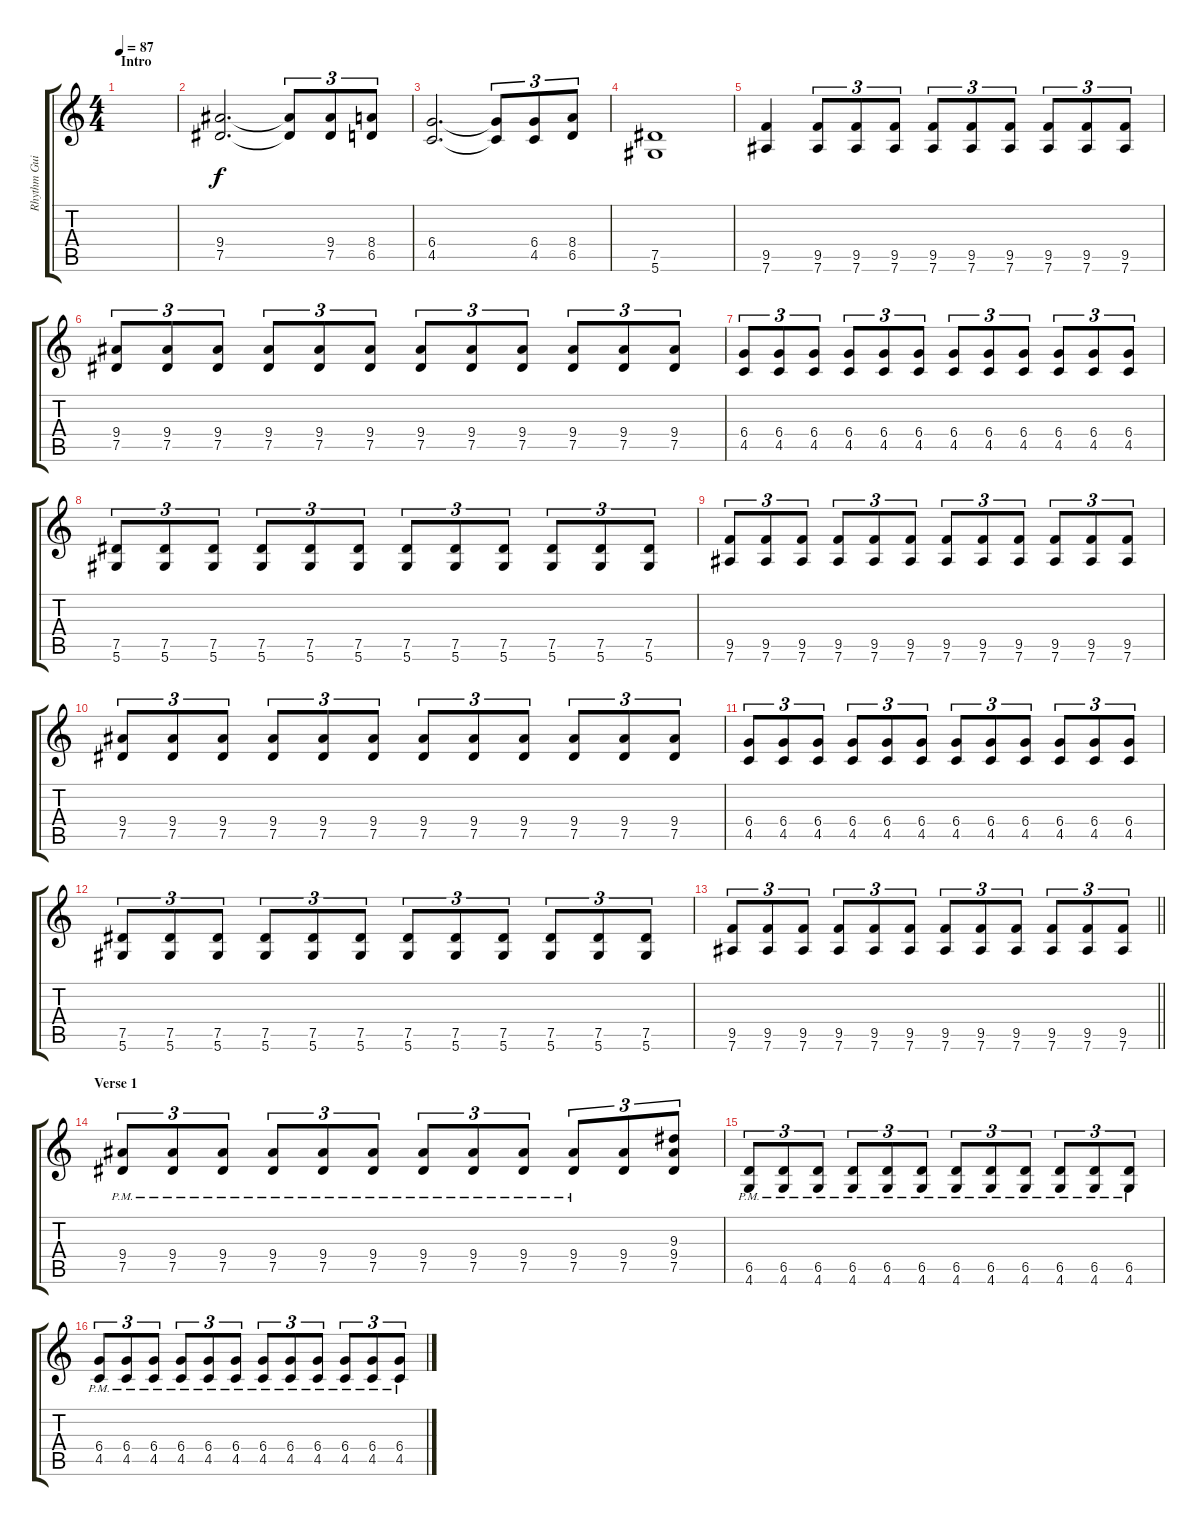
\track ("Rhythm Guitar" "Rhythm Gui") {instrument distortionguitar}
\staff {score tabs}
\tuning (Eb4 Bb3 Gb3 Db3 Ab2 Eb2) {hide}
\ts (4 4)
\section ("" "Intro")
\tempo 87
\clef g2
\ks c
|
(9.4 7.5).2{d} (9.4{t} 7.5{t}).8{tu (3 2)} (9.4 7.5).8{tu (3 2)} (8.4 6.5).8{tu (3 2)} |
(6.4 4.5).2{d} (6.4{t} 4.5{t}).8{tu (3 2)} (6.4 4.5).8{tu (3 2)} (8.4 6.5).8{tu (3 2)} |
(7.5 5.6).1 |
(9.5 7.6).4 (9.5 7.6).8{tu (3 2)} (9.5 7.6).8{tu (3 2)} (9.5 7.6).8{tu (3 2)} (9.5 7.6).8{tu (3 2)} (9.5 7.6).8{tu (3 2)} (9.5 7.6).8{tu (3 2)} (9.5 7.6).8{tu (3 2)} (9.5 7.6).8{tu (3 2)} (9.5 7.6).8{tu (3 2)} |
(9.4 7.5).8{tu (3 2)} (9.4 7.5).8{tu (3 2)} (9.4 7.5).8{tu (3 2)} (9.4 7.5).8{tu (3 2)} (9.4 7.5).8{tu (3 2)} (9.4 7.5).8{tu (3 2)} (9.4 7.5).8{tu (3 2)} (9.4 7.5).8{tu (3 2)} (9.4 7.5).8{tu (3 2)} (9.4 7.5).8{tu (3 2)} (9.4 7.5).8{tu (3 2)} (9.4 7.5).8{tu (3 2)} |
(6.4 4.5).8{tu (3 2)} (6.4 4.5).8{tu (3 2)} (6.4 4.5).8{tu (3 2)} (6.4 4.5).8{tu (3 2)} (6.4 4.5).8{tu (3 2)} (6.4 4.5).8{tu (3 2)} (6.4 4.5).8{tu (3 2)} (6.4 4.5).8{tu (3 2)} (6.4 4.5).8{tu (3 2)} (6.4 4.5).8{tu (3 2)} (6.4 4.5).8{tu (3 2)} (6.4 4.5).8{tu (3 2)} |
(7.5 5.6).8{tu (3 2)} (7.5 5.6).8{tu (3 2)} (7.5 5.6).8{tu (3 2)} (7.5 5.6).8{tu (3 2)} (7.5 5.6).8{tu (3 2)} (7.5 5.6).8{tu (3 2)} (7.5 5.6).8{tu (3 2)} (7.5 5.6).8{tu (3 2)} (7.5 5.6).8{tu (3 2)} (7.5 5.6).8{tu (3 2)} (7.5 5.6).8{tu (3 2)} (7.5 5.6).8{tu (3 2)} |
(9.5 7.6).8{tu (3 2)} (9.5 7.6).8{tu (3 2)} (9.5 7.6).8{tu (3 2)} (9.5 7.6).8{tu (3 2)} (9.5 7.6).8{tu (3 2)} (9.5 7.6).8{tu (3 2)} (9.5 7.6).8{tu (3 2)} (9.5 7.6).8{tu (3 2)} (9.5 7.6).8{tu (3 2)} (9.5 7.6).8{tu (3 2)} (9.5 7.6).8{tu (3 2)} (9.5 7.6).8{tu (3 2)} |
(9.4 7.5).8{tu (3 2)} (9.4 7.5).8{tu (3 2)} (9.4 7.5).8{tu (3 2)} (9.4 7.5).8{tu (3 2)} (9.4 7.5).8{tu (3 2)} (9.4 7.5).8{tu (3 2)} (9.4 7.5).8{tu (3 2)} (9.4 7.5).8{tu (3 2)} (9.4 7.5).8{tu (3 2)} (9.4 7.5).8{tu (3 2)} (9.4 7.5).8{tu (3 2)} (9.4 7.5).8{tu (3 2)} |
(6.4 4.5).8{tu (3 2)} (6.4 4.5).8{tu (3 2)} (6.4 4.5).8{tu (3 2)} (6.4 4.5).8{tu (3 2)} (6.4 4.5).8{tu (3 2)} (6.4 4.5).8{tu (3 2)} (6.4 4.5).8{tu (3 2)} (6.4 4.5).8{tu (3 2)} (6.4 4.5).8{tu (3 2)} (6.4 4.5).8{tu (3 2)} (6.4 4.5).8{tu (3 2)} (6.4 4.5).8{tu (3 2)} |
(7.5 5.6).8{tu (3 2)} (7.5 5.6).8{tu (3 2)} (7.5 5.6).8{tu (3 2)} (7.5 5.6).8{tu (3 2)} (7.5 5.6).8{tu (3 2)} (7.5 5.6).8{tu (3 2)} (7.5 5.6).8{tu (3 2)} (7.5 5.6).8{tu (3 2)} (7.5 5.6).8{tu (3 2)} (7.5 5.6).8{tu (3 2)} (7.5 5.6).8{tu (3 2)} (7.5 5.6).8{tu (3 2)} |
\barLineRight lightlight
(9.5 7.6).8{tu (3 2)} (9.5 7.6).8{tu (3 2)} (9.5 7.6).8{tu (3 2)} (9.5 7.6).8{tu (3 2)} (9.5 7.6).8{tu (3 2)} (9.5 7.6).8{tu (3 2)} (9.5 7.6).8{tu (3 2)} (9.5 7.6).8{tu (3 2)} (9.5 7.6).8{tu (3 2)} (9.5 7.6).8{tu (3 2)} (9.5 7.6).8{tu (3 2)} (9.5 7.6).8{tu (3 2)} |
\section ("" "Verse 1")
(9.4{pm} 7.5{pm}).8{tu (3 2)} (9.4{pm} 7.5{pm}).8{tu (3 2)} (9.4{pm} 7.5{pm}).8{tu (3 2)} (9.4{pm} 7.5{pm}).8{tu (3 2)} (9.4{pm} 7.5{pm}).8{tu (3 2)} (9.4{pm} 7.5{pm}).8{tu (3 2)} (9.4{pm} 7.5{pm}).8{tu (3 2)} (9.4{pm} 7.5{pm}).8{tu (3 2)} (9.4{pm} 7.5{pm}).8{tu (3 2)} (9.4{pm} 7.5{pm}).8{tu (3 2)} (9.4 7.5).8{tu (3 2)} (9.3 9.4 7.5).8{tu (3 2)} |
(6.5{pm} 4.6{pm}).8{tu (3 2)} (6.5{pm} 4.6{pm}).8{tu (3 2)} (6.5{pm} 4.6{pm}).8{tu (3 2)} (6.5{pm} 4.6{pm}).8{tu (3 2)} (6.5{pm} 4.6{pm}).8{tu (3 2)} (6.5{pm} 4.6{pm}).8{tu (3 2)} (6.5{pm} 4.6{pm}).8{tu (3 2)} (6.5{pm} 4.6{pm}).8{tu (3 2)} (6.5{pm} 4.6{pm}).8{tu (3 2)} (6.5{pm} 4.6{pm}).8{tu (3 2)} (6.5{pm} 4.6{pm}).8{tu (3 2)} (6.5{pm} 4.6{pm}).8{tu (3 2)} |
(6.4{pm} 4.5{pm}).8{tu (3 2)} (6.4{pm} 4.5{pm}).8{tu (3 2)} (6.4{pm} 4.5{pm}).8{tu (3 2)} (6.4{pm} 4.5{pm}).8{tu (3 2)} (6.4{pm} 4.5{pm}).8{tu (3 2)} (6.4{pm} 4.5{pm}).8{tu (3 2)} (6.4{pm} 4.5{pm}).8{tu (3 2)} (6.4{pm} 4.5{pm}).8{tu (3 2)} (6.4{pm} 4.5{pm}).8{tu (3 2)} (6.4{pm} 4.5{pm}).8{tu (3 2)} (6.4{pm} 4.5{pm}).8{tu (3 2)} (6.4{pm} 4.5{pm}).8{tu (3 2)}
